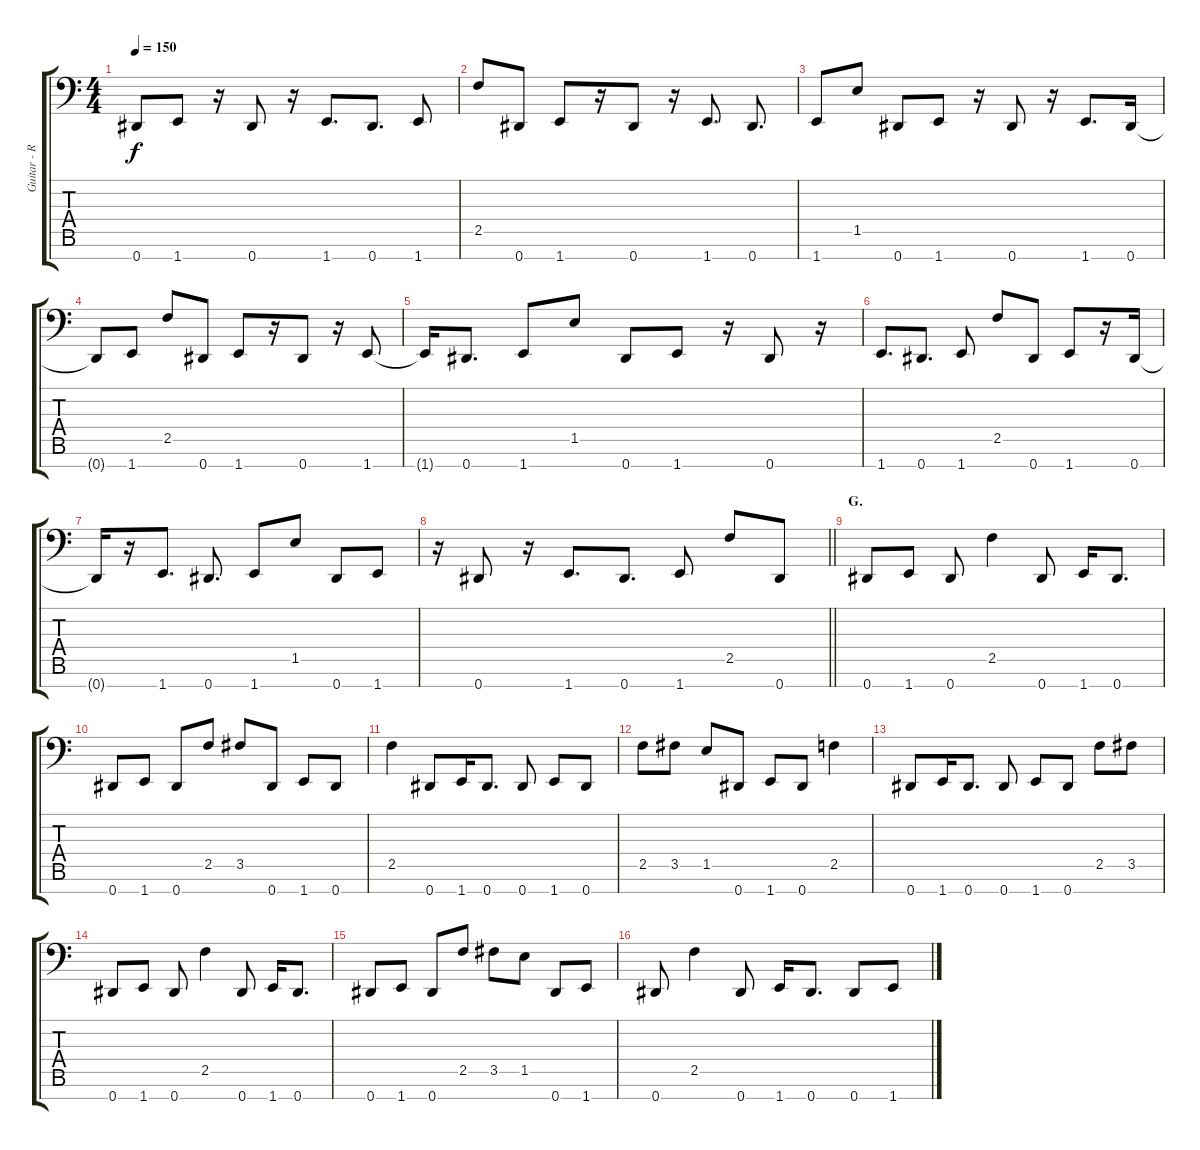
\track ("Guitar - Right" "Guitar - R") {instrument distortionguitar}
\staff {score tabs}
\tuning (Eb3 F3 Db3 Ab2 Eb2 Bb1 Eb1) {hide}
\ts (4 4)
\tempo 150
\clef f4
\ks c
0.7.8{dy f} 1.7.8 r.16 0.7.8 r.16 1.7.8{d} 0.7.8{d} 1.7.8 |
2.5.8 0.7.8 1.7.8 r.16 0.7.8 r.16 1.7.8{d} 0.7.8{d} |
1.7.8 1.5.8 0.7.8 1.7.8 r.16 0.7.8 r.16 1.7.8{d} 0.7.16 |
0.7{t}.8 1.7.8 2.5.8 0.7.8 1.7.8 r.16 0.7.8 r.16 1.7.8 |
1.7{t}.16 0.7.8{d} 1.7.8 1.5.8 0.7.8 1.7.8 r.16 0.7.8 r.16 |
1.7.8{d} 0.7.8{d} 1.7.8 2.5.8 0.7.8 1.7.8 r.16 0.7.16 |
0.7{t}.16 r.16 1.7.8{d} 0.7.8{d} 1.7.8 1.5.8 0.7.8 1.7.8 |
\barLineRight lightlight
r.16 0.7.8 r.16 1.7.8{d} 0.7.8{d} 1.7.8 2.5.8 0.7.8 |
\section ("" "G.")
0.7.8 1.7.8 0.7.8 2.5.4 0.7.8 1.7.16 0.7.8{d} |
0.7.8 1.7.8 0.7.8 2.5.8 3.5.8 0.7.8 1.7.8 0.7.8 |
2.5.4 0.7.8 1.7.16 0.7.8{d} 0.7.8 1.7.8 0.7.8 |
2.5.8 3.5.8 1.5.8 0.7.8 1.7.8 0.7.8 2.5.4 |
0.7.8 1.7.16 0.7.8{d} 0.7.8 1.7.8 0.7.8 2.5.8 3.5.8 |
0.7.8 1.7.8 0.7.8 2.5.4 0.7.8 1.7.16 0.7.8{d} |
0.7.8 1.7.8 0.7.8 2.5.8 3.5.8 1.5.8 0.7.8 1.7.8 |
0.7.8 2.5.4 0.7.8 1.7.16 0.7.8{d} 0.7.8 1.7.8
